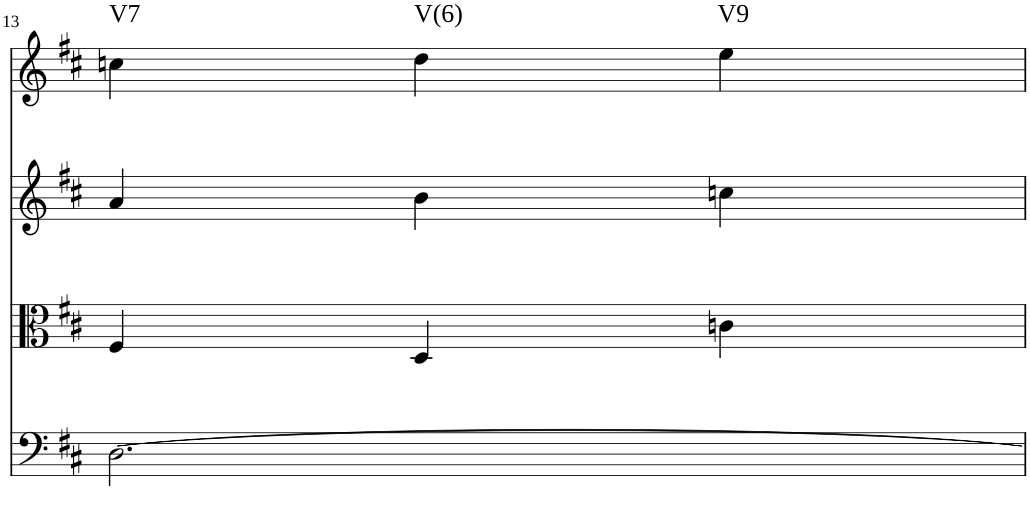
**kern	**kern	**kern	**kern	**harte
*part4	*part3	*part2	*part1	*part1
*staff4	*staff3	*staff2	*staff1	*
*I"Violoncello	*I"Viola	*I"Violin II	*I"Violin I	*
*I'Vc	*I'Vla	*I'Vln	*I'Vln	*
!!LO:PB:g=z
*clefF4	*clefC3	*clefG2	*clefG2	*
*k[f#c#]	*k[f#c#]	*k[f#c#]	*k[f#c#]	*
*M3/4	*M3/4	*M3/4	*M3/4	*
=13	=13	=13	=13	=13
!	!	!	!	!LO:H:kt=V7
[2.D\	4F#/	4a/	4ccn\	N
!	!	!	!	!LO:H:kt=V(6)
.	4D/	4b\	4dd\	N
!	!	!	!	!LO:H:kt=V9
.	4cn\	4ccn\	4ee\	N
=	=	=	=	=
*-	*-	*-	*-	*-
